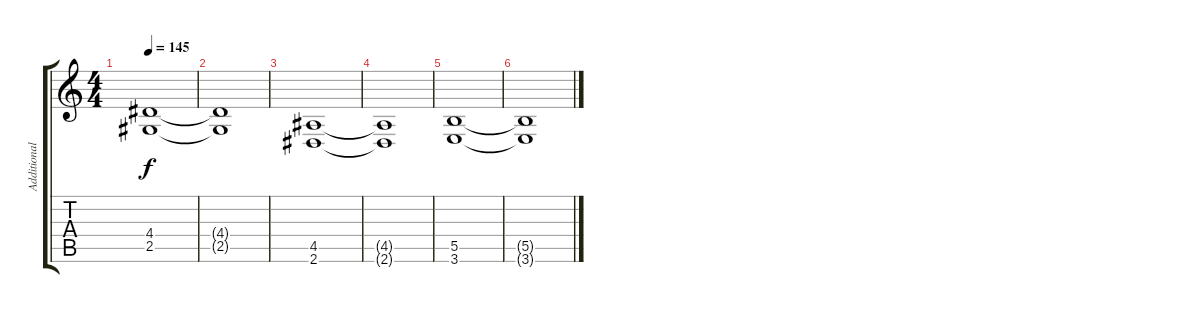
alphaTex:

\track ("Additional Guitar" "Additional") {instrument distortionguitar}
\staff {score tabs}
\tuning (Db4 Ab3 E3 B2 Gb2 Db2) {hide}
\ts (4 4)
\tempo 145
\clef g2
\ks c
(4.4 2.5).1{dy f} |
(4.4{t} 2.5{t}).1 |
(4.5 2.6).1 |
(4.5{t} 2.6{t}).1 |
(5.5 3.6).1 |
(5.5{t} 3.6{t}).1
